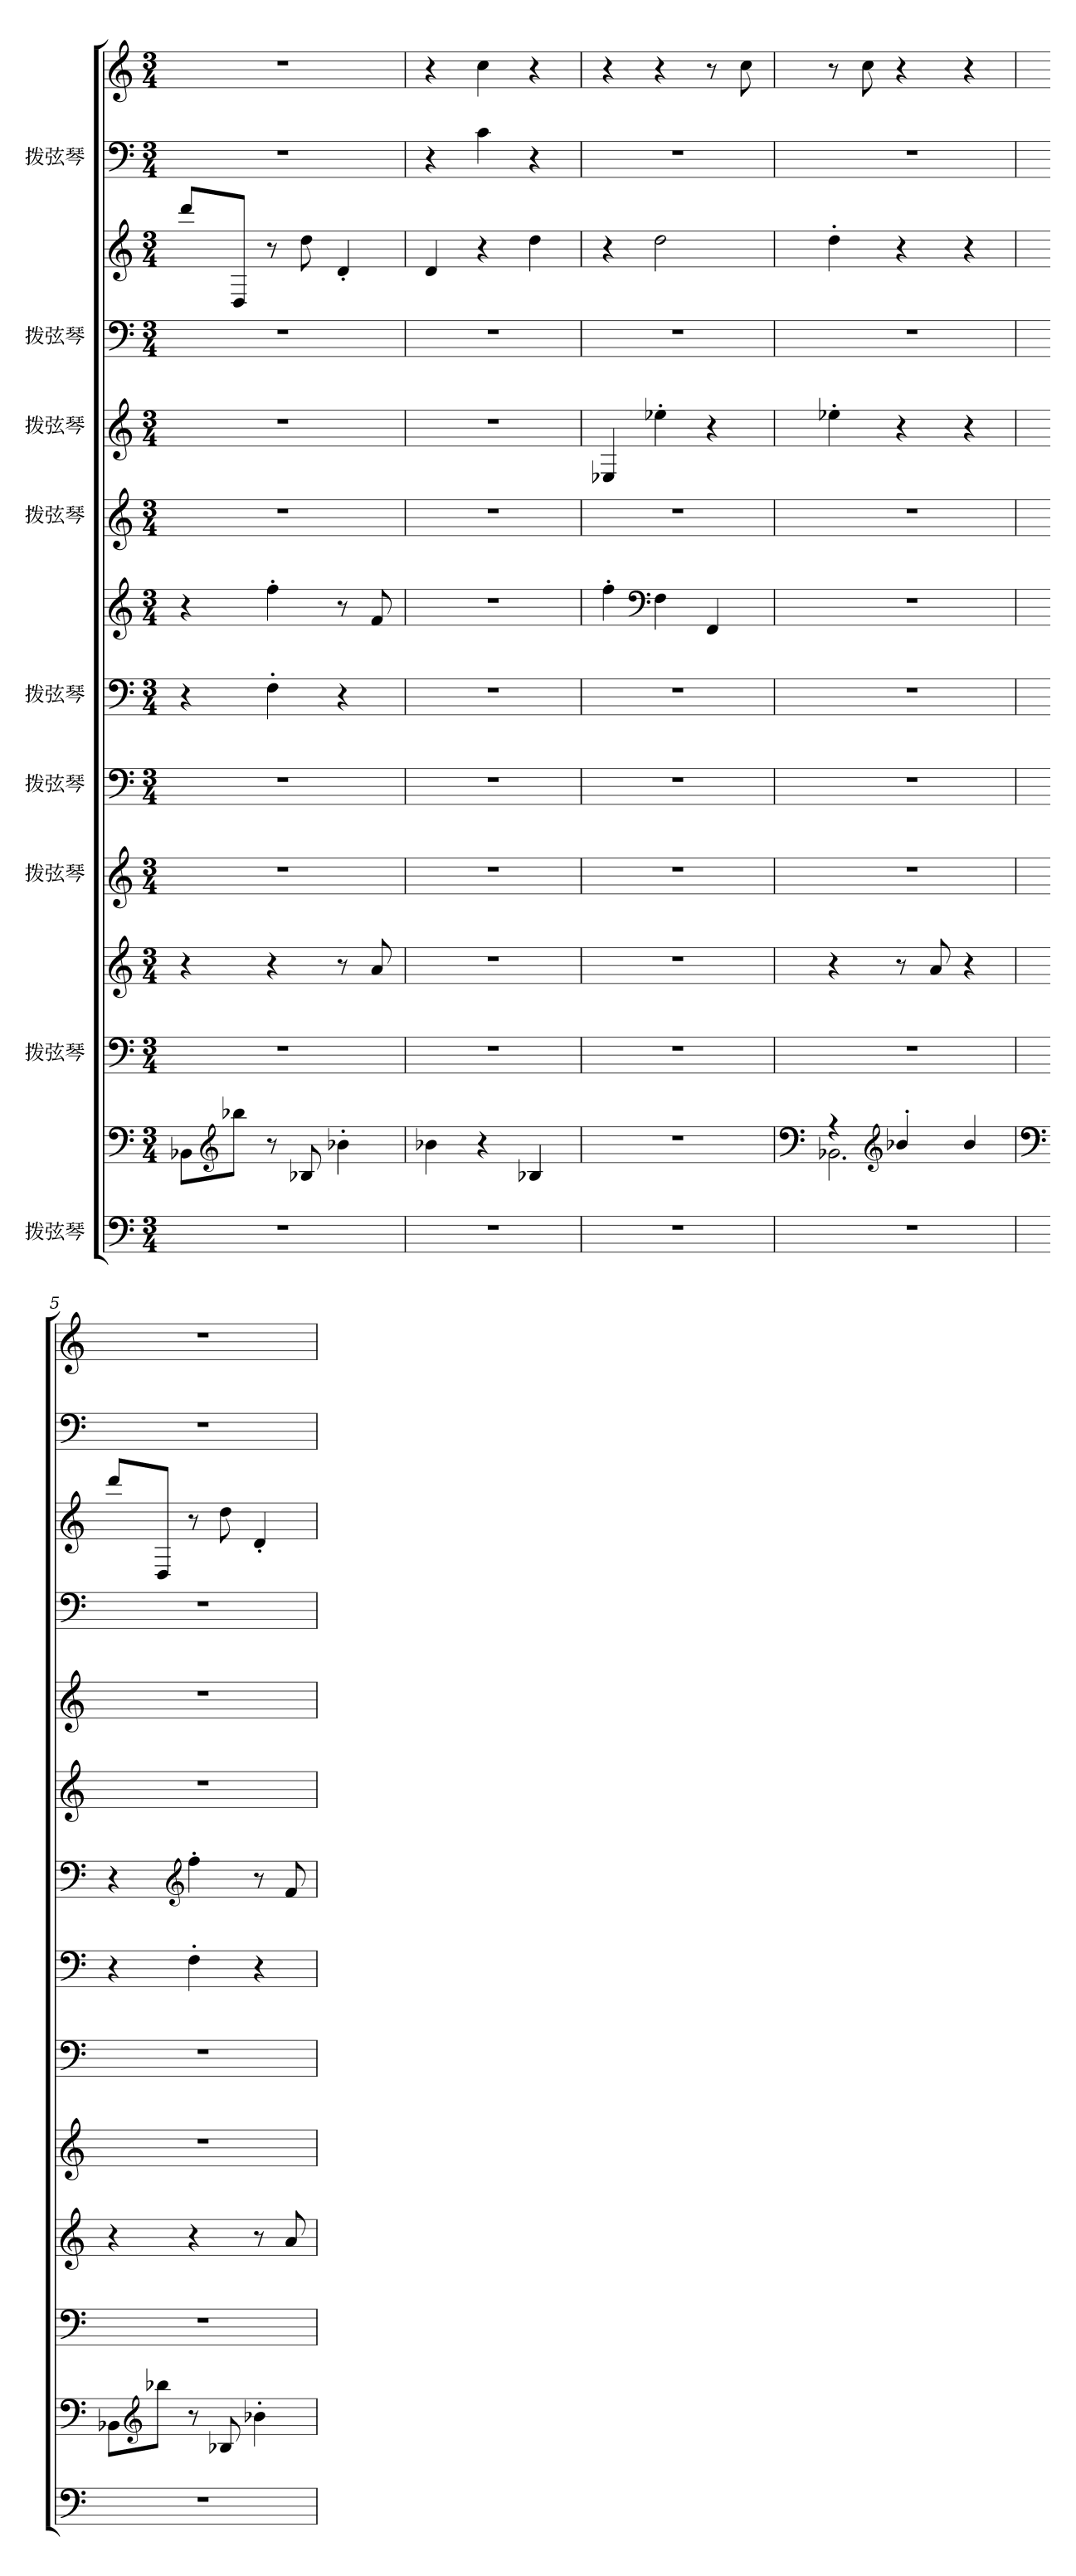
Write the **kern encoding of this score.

**kern	**kern	**kern	**kern	**kern	**kern	**kern	**kern	**kern	**kern	**kern	**kern	**kern	**kern
*part9	*part9	*part8	*part8	*part7	*part6	*part5	*part5	*part4	*part3	*part2	*part2	*part1	*part1
*staff14	*staff13	*staff12	*staff11	*staff10	*staff9	*staff8	*staff7	*staff6	*staff5	*staff4	*staff3	*staff2	*staff1
*I"拨弦琴	*	*I"拨弦琴	*	*I"拨弦琴	*I"拨弦琴	*I"拨弦琴	*	*I"拨弦琴	*I"拨弦琴	*I"拨弦琴	*	*I"拨弦琴	*
*clefF4	*clefF4	*clefF4	*clefG2	*clefG2	*clefF4	*clefF4	*clefG2	*clefG2	*clefG2	*clefF4	*clefG2	*clefF4	*clefG2
*k[]	*k[]	*k[]	*k[]	*k[]	*k[]	*k[]	*k[]	*k[]	*k[]	*k[]	*k[]	*k[]	*k[]
*M3/4	*M3/4	*M3/4	*M3/4	*M3/4	*M3/4	*M3/4	*M3/4	*M3/4	*M3/4	*M3/4	*M3/4	*M3/4	*M3/4
*MM159	*MM159	*MM159	*MM159	*MM159	*MM159	*MM159	*MM159	*MM159	*MM159	*MM159	*MM159	*MM159	*MM159
=1	=1	=1	=1	=1	=1	=1	=1	=1	=1	=1	=1	=1	=1
2.r	8BB-X\L	2.r	4r	2.r	2.r	4r	4r	2.r	2.r	2.r	8ddd/L	2.r	2.r
*	*clefG2	*	*	*	*	*	*	*	*	*	*	*	*
.	8bb-X\J	.	.	.	.	.	.	.	.	.	8D/J	.	.
.	8r	.	4r	.	.	4F'\	4ff'\	.	.	.	8r	.	.
.	8B-X/	.	.	.	.	.	.	.	.	.	8dd\	.	.
.	4b-X'\	.	8r	.	.	4r	8r	.	.	.	4d'/	.	.
.	.	.	8a/	.	.	.	8f/	.	.	.	.	.	.
=2	=2	=2	=2	=2	=2	=2	=2	=2	=2	=2	=2	=2	=2
2.r	4b-X\	2.r	2.r	2.r	2.r	2.r	2.r	2.r	2.r	2.r	4d/	4r	4r
.	4r	.	.	.	.	.	.	.	.	.	4r	4c\	4cc\
.	4B-X/	.	.	.	.	.	.	.	.	.	4dd\	4r	4r
=3	=3	=3	=3	=3	=3	=3	=3	=3	=3	=3	=3	=3	=3
2.r	2.r	2.r	2.r	2.r	2.r	2.r	4ff'\	2.r	4E-X/	2.r	4r	2.r	4r
*	*	*	*	*	*	*	*clefF4	*	*	*	*	*	*
.	.	.	.	.	.	.	4F\	.	4ee-X'\	.	2dd\	.	4r
.	.	.	.	.	.	.	4FF/	.	4r	.	.	.	8r
.	.	.	.	.	.	.	.	.	.	.	.	.	8cc\
=4	=4	=4	=4	=4	=4	=4	=4	=4	=4	=4	=4	=4	=4
*	*clefF4	*	*	*	*	*	*	*	*	*	*	*	*
*	*^	*	*	*	*	*	*	*	*	*	*	*	*
2.r	4r	2.BB-X\	2.r	4r	2.r	2.r	2.r	2.r	2.r	4ee-X'\	2.r	4dd'\	2.r	8r
.	.	.	.	.	.	.	.	.	.	.	.	.	.	8cc\
*	*clefG2	*	*	*	*	*	*	*	*	*	*	*	*	*
.	4b-X'/	.	.	8r	.	.	.	.	.	4r	.	4r	.	4r
.	.	.	.	8a/	.	.	.	.	.	.	.	.	.	.
.	4b-/	.	.	4r	.	.	.	.	.	4r	.	4r	.	4r
*	*v	*v	*	*	*	*	*	*	*	*	*	*	*	*
!!LO:PB:g=z
=5	=5	=5	=5	=5	=5	=5	=5	=5	=5	=5	=5	=5	=5
*	*clefF4	*	*	*	*	*	*	*	*	*	*	*	*
2.r	8BB-X\L	2.r	4r	2.r	2.r	4r	4r	2.r	2.r	2.r	8ddd/L	2.r	2.r
*	*clefG2	*	*	*	*	*	*	*	*	*	*	*	*
.	8bb-X\J	.	.	.	.	.	.	.	.	.	8D/J	.	.
*	*	*	*	*	*	*	*clefG2	*	*	*	*	*	*
.	8r	.	4r	.	.	4F'\	4ff'\	.	.	.	8r	.	.
.	8B-X/	.	.	.	.	.	.	.	.	.	8dd\	.	.
.	4b-X'\	.	8r	.	.	4r	8r	.	.	.	4d'/	.	.
.	.	.	8a/	.	.	.	8f/	.	.	.	.	.	.
=	=	=	=	=	=	=	=	=	=	=	=	=	=
*-	*-	*-	*-	*-	*-	*-	*-	*-	*-	*-	*-	*-	*-
